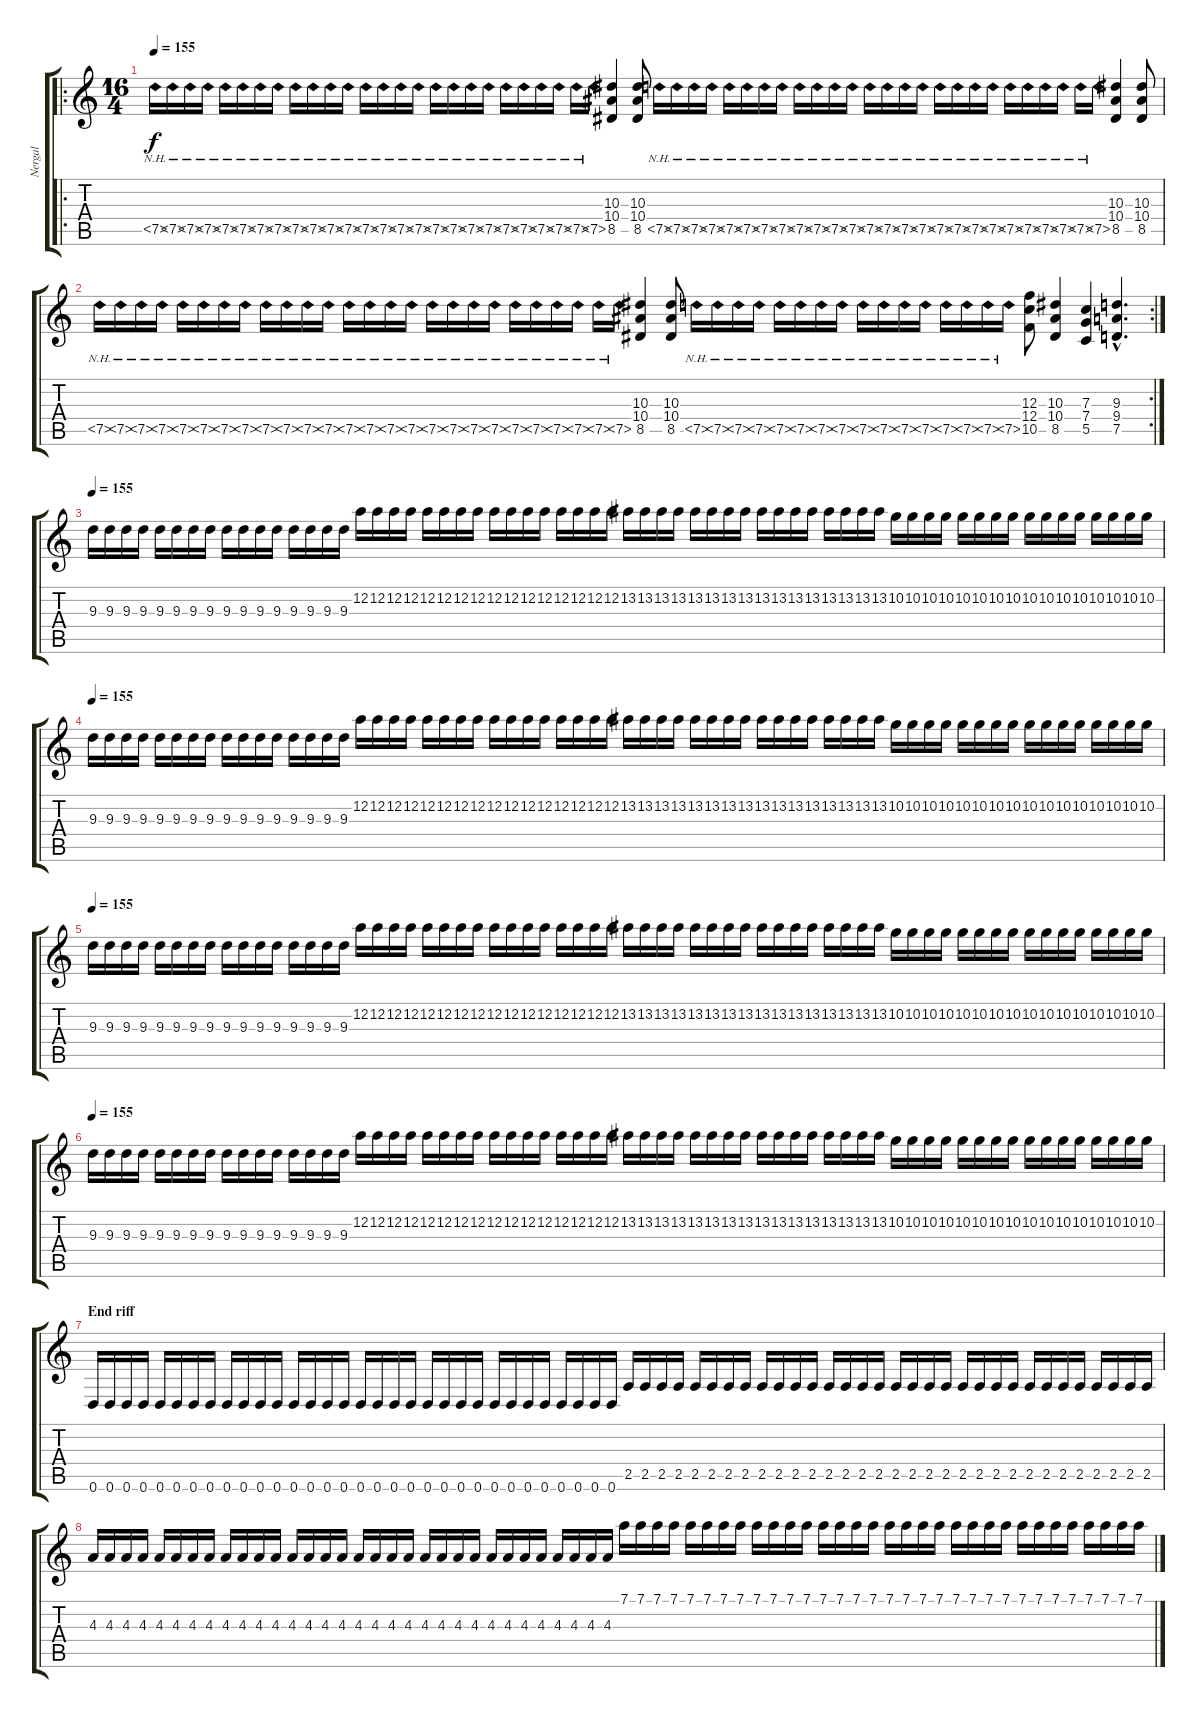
\track ("Nergal" "Nergal") {instrument distortionguitar}
\staff {score tabs}
\tuning (D4 A3 F3 C3 G2 D2) {hide}
\ro
\ts (16 4)
\tempo 155
\clef g2
\ks c
7.5{nh}.16{dy f} 7.5{nh}.16 7.5{nh}.16 7.5{nh}.16 7.5{nh}.16 7.5{nh}.16 7.5{nh}.16 7.5{nh}.16 7.5{nh}.16 7.5{nh}.16 7.5{nh}.16 7.5{nh}.16 7.5{nh}.16 7.5{nh}.16 7.5{nh}.16 7.5{nh}.16 7.5{nh}.16 7.5{nh}.16 7.5{nh}.16 7.5{nh}.16 7.5{nh}.16 7.5{nh}.16 7.5{nh}.16 7.5{nh}.16 7.5{nh}.16 7.5{nh}.16 (10.3 10.4 8.5).4 (10.3 10.4 8.5).8 7.5{nh}.16 7.5{nh}.16 7.5{nh}.16 7.5{nh}.16 7.5{nh}.16 7.5{nh}.16 7.5{nh}.16 7.5{nh}.16 7.5{nh}.16 7.5{nh}.16 7.5{nh}.16 7.5{nh}.16 7.5{nh}.16 7.5{nh}.16 7.5{nh}.16 7.5{nh}.16 7.5{nh}.16 7.5{nh}.16 7.5{nh}.16 7.5{nh}.16 7.5{nh}.16 7.5{nh}.16 7.5{nh}.16 7.5{nh}.16 7.5{nh}.16 7.5{nh}.16 (10.3 10.4 8.5).4 (10.3 10.4 8.5).8 |
\rc 2
7.5{nh}.16 7.5{nh}.16 7.5{nh}.16 7.5{nh}.16 7.5{nh}.16 7.5{nh}.16 7.5{nh}.16 7.5{nh}.16 7.5{nh}.16 7.5{nh}.16 7.5{nh}.16 7.5{nh}.16 7.5{nh}.16 7.5{nh}.16 7.5{nh}.16 7.5{nh}.16 7.5{nh}.16 7.5{nh}.16 7.5{nh}.16 7.5{nh}.16 7.5{nh}.16 7.5{nh}.16 7.5{nh}.16 7.5{nh}.16 7.5{nh}.16 7.5{nh}.16 (10.3 10.4 8.5).4 (10.3 10.4 8.5).8 7.5{nh}.16 7.5{nh}.16 7.5{nh}.16 7.5{nh}.16 7.5{nh}.16 7.5{nh}.16 7.5{nh}.16 7.5{nh}.16 7.5{nh}.16 7.5{nh}.16 7.5{nh}.16 7.5{nh}.16 7.5{nh}.16 7.5{nh}.16 7.5{nh}.16 7.5{nh}.16 (12.3 12.4 10.5).8 (10.3 10.4 8.5).4 (7.3 7.4 5.5).4 (9.3{hac} 9.4{hac} 7.5{hac}).4{d} |
\tempo 155
9.3.16 9.3.16 9.3.16 9.3.16 9.3.16 9.3.16 9.3.16 9.3.16 9.3.16 9.3.16 9.3.16 9.3.16 9.3.16 9.3.16 9.3.16 9.3.16 12.2.16 12.2.16 12.2.16 12.2.16 12.2.16 12.2.16 12.2.16 12.2.16 12.2.16 12.2.16 12.2.16 12.2.16 12.2.16 12.2.16 12.2.16 12.2.16 13.2.16 13.2.16 13.2.16 13.2.16 13.2.16 13.2.16 13.2.16 13.2.16 13.2.16 13.2.16 13.2.16 13.2.16 13.2.16 13.2.16 13.2.16 13.2.16 10.2.16 10.2.16 10.2.16 10.2.16 10.2.16 10.2.16 10.2.16 10.2.16 10.2.16 10.2.16 10.2.16 10.2.16 10.2.16 10.2.16 10.2.16 10.2.16 |
\tempo 155
9.3.16 9.3.16 9.3.16 9.3.16 9.3.16 9.3.16 9.3.16 9.3.16 9.3.16 9.3.16 9.3.16 9.3.16 9.3.16 9.3.16 9.3.16 9.3.16 12.2.16 12.2.16 12.2.16 12.2.16 12.2.16 12.2.16 12.2.16 12.2.16 12.2.16 12.2.16 12.2.16 12.2.16 12.2.16 12.2.16 12.2.16 12.2.16 13.2.16 13.2.16 13.2.16 13.2.16 13.2.16 13.2.16 13.2.16 13.2.16 13.2.16 13.2.16 13.2.16 13.2.16 13.2.16 13.2.16 13.2.16 13.2.16 10.2.16 10.2.16 10.2.16 10.2.16 10.2.16 10.2.16 10.2.16 10.2.16 10.2.16 10.2.16 10.2.16 10.2.16 10.2.16 10.2.16 10.2.16 10.2.16 |
\tempo 155
9.3.16 9.3.16 9.3.16 9.3.16 9.3.16 9.3.16 9.3.16 9.3.16 9.3.16 9.3.16 9.3.16 9.3.16 9.3.16 9.3.16 9.3.16 9.3.16 12.2.16 12.2.16 12.2.16 12.2.16 12.2.16 12.2.16 12.2.16 12.2.16 12.2.16 12.2.16 12.2.16 12.2.16 12.2.16 12.2.16 12.2.16 12.2.16 13.2.16 13.2.16 13.2.16 13.2.16 13.2.16 13.2.16 13.2.16 13.2.16 13.2.16 13.2.16 13.2.16 13.2.16 13.2.16 13.2.16 13.2.16 13.2.16 10.2.16 10.2.16 10.2.16 10.2.16 10.2.16 10.2.16 10.2.16 10.2.16 10.2.16 10.2.16 10.2.16 10.2.16 10.2.16 10.2.16 10.2.16 10.2.16 |
\tempo 155
9.3.16 9.3.16 9.3.16 9.3.16 9.3.16 9.3.16 9.3.16 9.3.16 9.3.16 9.3.16 9.3.16 9.3.16 9.3.16 9.3.16 9.3.16 9.3.16 12.2.16 12.2.16 12.2.16 12.2.16 12.2.16 12.2.16 12.2.16 12.2.16 12.2.16 12.2.16 12.2.16 12.2.16 12.2.16 12.2.16 12.2.16 12.2.16 13.2.16 13.2.16 13.2.16 13.2.16 13.2.16 13.2.16 13.2.16 13.2.16 13.2.16 13.2.16 13.2.16 13.2.16 13.2.16 13.2.16 13.2.16 13.2.16 10.2.16 10.2.16 10.2.16 10.2.16 10.2.16 10.2.16 10.2.16 10.2.16 10.2.16 10.2.16 10.2.16 10.2.16 10.2.16 10.2.16 10.2.16 10.2.16 |
\section ("" "End riff")
0.6.16 0.6.16 0.6.16 0.6.16 0.6.16 0.6.16 0.6.16 0.6.16 0.6.16 0.6.16 0.6.16 0.6.16 0.6.16 0.6.16 0.6.16 0.6.16 0.6.16 0.6.16 0.6.16 0.6.16 0.6.16 0.6.16 0.6.16 0.6.16 0.6.16 0.6.16 0.6.16 0.6.16 0.6.16 0.6.16 0.6.16 0.6.16 2.5.16 2.5.16 2.5.16 2.5.16 2.5.16 2.5.16 2.5.16 2.5.16 2.5.16 2.5.16 2.5.16 2.5.16 2.5.16 2.5.16 2.5.16 2.5.16 2.5.16 2.5.16 2.5.16 2.5.16 2.5.16 2.5.16 2.5.16 2.5.16 2.5.16 2.5.16 2.5.16 2.5.16 2.5.16 2.5.16 2.5.16 2.5.16 |
4.3.16 4.3.16 4.3.16 4.3.16 4.3.16 4.3.16 4.3.16 4.3.16 4.3.16 4.3.16 4.3.16 4.3.16 4.3.16 4.3.16 4.3.16 4.3.16 4.3.16 4.3.16 4.3.16 4.3.16 4.3.16 4.3.16 4.3.16 4.3.16 4.3.16 4.3.16 4.3.16 4.3.16 4.3.16 4.3.16 4.3.16 4.3.16 7.1.16 7.1.16 7.1.16 7.1.16 7.1.16 7.1.16 7.1.16 7.1.16 7.1.16 7.1.16 7.1.16 7.1.16 7.1.16 7.1.16 7.1.16 7.1.16 7.1.16 7.1.16 7.1.16 7.1.16 7.1.16 7.1.16 7.1.16 7.1.16 7.1.16 7.1.16 7.1.16 7.1.16 7.1.16 7.1.16 7.1.16 7.1.16
